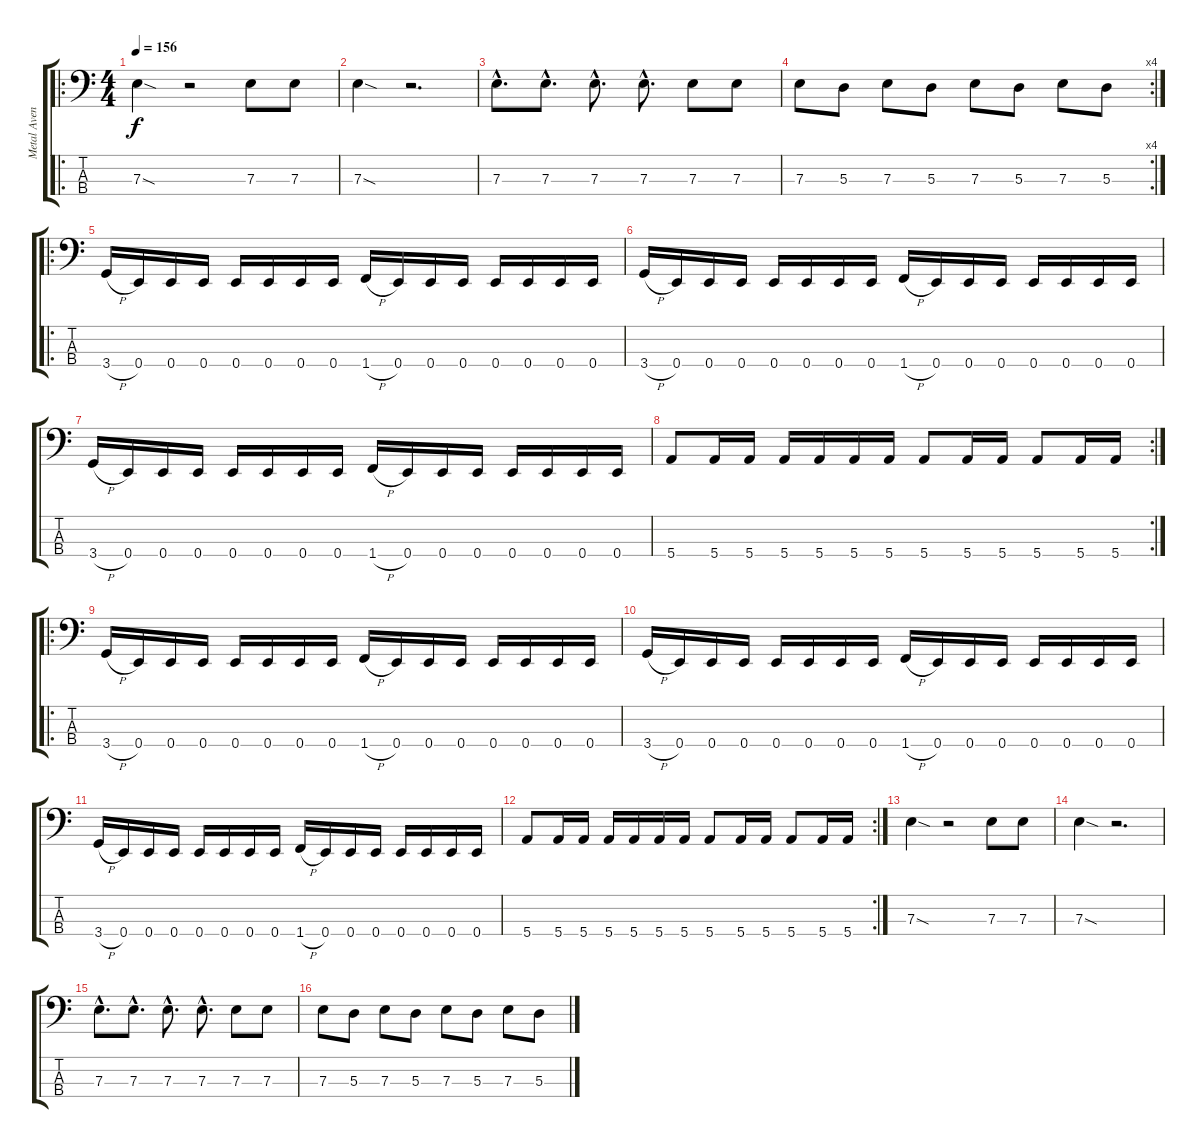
\track ("Metal Avenger" "Metal Aven") {instrument electricbasspick}
\staff {score tabs}
\tuning (G2 D2 A1 E1) {hide}
\ro
\ts (4 4)
\tempo 156
\clef f4
\ks c
7.3{sod}.4{dy f instrument electricbasspick} r.2 7.3.8 7.3.8 |
7.3{sod}.4 r.2{d} |
7.3{hac}.8{d} 7.3{hac}.8{d} 7.3{hac}.8{d} 7.3{hac}.8{d} 7.3.8 7.3.8 |
\rc 4
7.3.8 5.3.8 7.3.8 5.3.8 7.3.8 5.3.8 7.3.8 5.3.8 |
\ro
3.4{h}.16 0.4.16 0.4.16 0.4.16 0.4.16 0.4.16 0.4.16 0.4.16 1.4{h}.16 0.4.16 0.4.16 0.4.16 0.4.16 0.4.16 0.4.16 0.4.16 |
3.4{h}.16 0.4.16 0.4.16 0.4.16 0.4.16 0.4.16 0.4.16 0.4.16 1.4{h}.16 0.4.16 0.4.16 0.4.16 0.4.16 0.4.16 0.4.16 0.4.16 |
3.4{h}.16 0.4.16 0.4.16 0.4.16 0.4.16 0.4.16 0.4.16 0.4.16 1.4{h}.16 0.4.16 0.4.16 0.4.16 0.4.16 0.4.16 0.4.16 0.4.16 |
\rc 2
5.4.8 5.4.16 5.4.16 5.4.16 5.4.16 5.4.16 5.4.16 5.4.8 5.4.16 5.4.16 5.4.8 5.4.16 5.4.16 |
\ro
3.4{h}.16 0.4.16 0.4.16 0.4.16 0.4.16 0.4.16 0.4.16 0.4.16 1.4{h}.16 0.4.16 0.4.16 0.4.16 0.4.16 0.4.16 0.4.16 0.4.16 |
3.4{h}.16 0.4.16 0.4.16 0.4.16 0.4.16 0.4.16 0.4.16 0.4.16 1.4{h}.16 0.4.16 0.4.16 0.4.16 0.4.16 0.4.16 0.4.16 0.4.16 |
3.4{h}.16 0.4.16 0.4.16 0.4.16 0.4.16 0.4.16 0.4.16 0.4.16 1.4{h}.16 0.4.16 0.4.16 0.4.16 0.4.16 0.4.16 0.4.16 0.4.16 |
\rc 2
5.4.8 5.4.16 5.4.16 5.4.16 5.4.16 5.4.16 5.4.16 5.4.8 5.4.16 5.4.16 5.4.8 5.4.16 5.4.16 |
7.3{sod}.4 r.2 7.3.8 7.3.8 |
7.3{sod}.4 r.2{d} |
7.3{hac}.8{d} 7.3{hac}.8{d} 7.3{hac}.8{d} 7.3{hac}.8{d} 7.3.8 7.3.8 |
7.3.8 5.3.8 7.3.8 5.3.8 7.3.8 5.3.8 7.3.8 5.3.8
